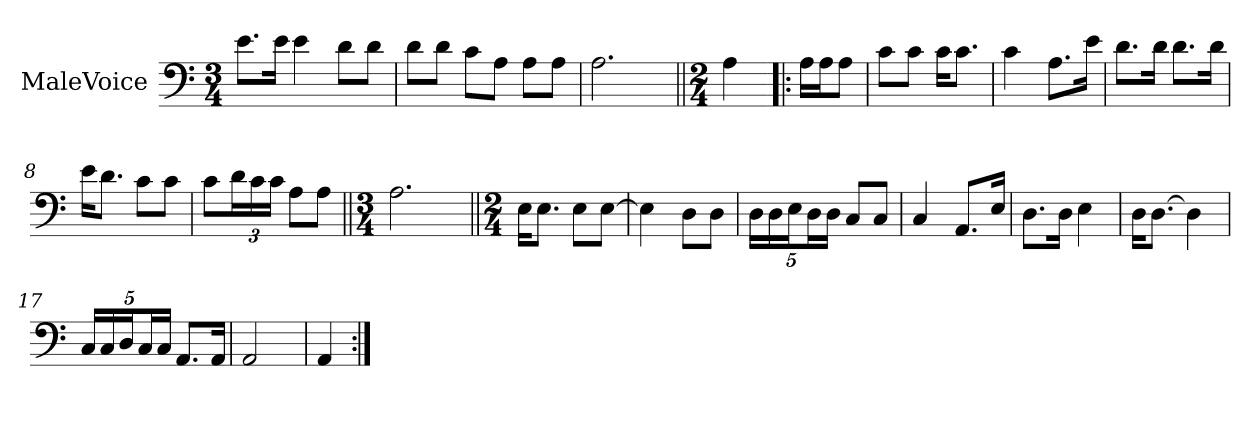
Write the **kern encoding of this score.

**kern
*part1
*staff1
*I"MaleVoice
*clefF4
*M3/4
*MM76
=1
8.e\L
16e\Jk
4e
8d\L
8d\J
=2
8d\L
8d\J
8c\L
8A\J
8A\L
8A\J
=3
2.A
=4||
*M2/4
4A
=!|:
16A\LL
16A\J
8A\J
=5
8c\L
8c\J
16c\KL
8.c\J
=6
4c
8.A\L
16e\Jk
=7
8.d\L
16d\Jk
8.d\L
16d\Jk
=8
16e\KL
8.d\J
8c\L
8c\J
=9
8c\L
24d\L
24c\
24c\JJ
8A\L
8A\J
=10||
*M3/4
2.A
=11||
*M2/4
16E\KL
8.E\J
8E\L
[8E\J
=12
4E]
8D\L
8D\J
=13
20D\LL
20D\
20E\J
20D\L
20D\JJ
8C/L
8C/J
=14
4C
8.AA/L
16E/Jk
=15
8.D\L
16D\Jk
4E
=16
16D\KL
[8.D\J
4D]
=17
20C/LL
20C/
20D/J
20C/L
20C/JJ
8.AA/L
16AA/Jk
=18
2AA
=19
4AA
=:|!
*-
